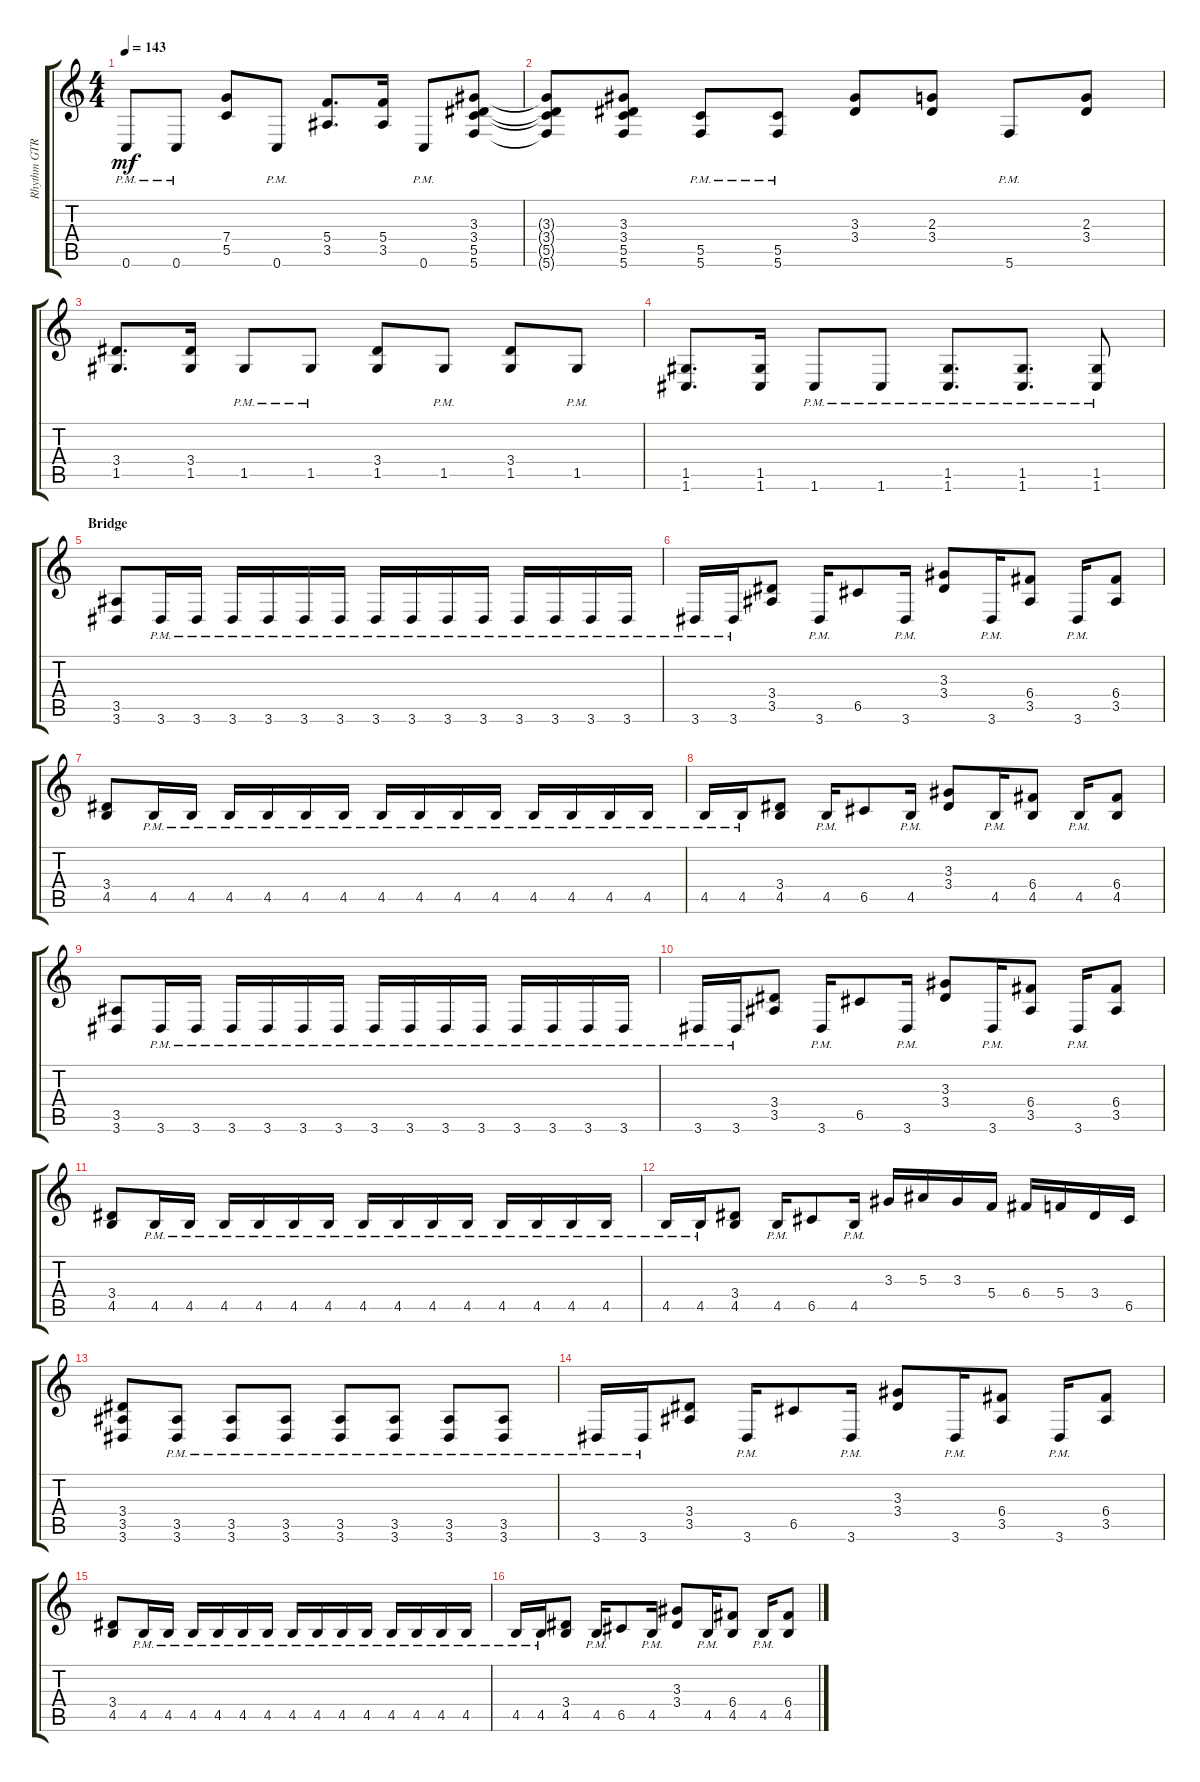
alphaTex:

\track ("Rhythm GTR 2" "Rhythm GTR") {instrument distortionguitar}
\staff {score tabs}
\tuning (D4 A3 F3 C3 G2 C2) {hide}
\ts (4 4)
\tempo 143
\clef g2
\ks aminor
0.6{pm}.8{dy mf} 0.6{pm}.8 (7.4 5.5).8 0.6{pm}.8 (5.4 3.5).8{d} (5.4 3.5).16 0.6{pm}.8 (3.3 3.4 5.5 5.6).8 |
(3.3{t} 3.4{t} 5.5{t} 5.6{t}).8 (3.3 3.4 5.5 5.6).8 (5.5{pm} 5.6{pm}).8 (5.5{pm} 5.6{pm}).8 (3.3 3.4).8 (2.3 3.4).8 5.6{pm}.8 (2.3 3.4).8 |
(3.4 1.5).8{d} (3.4 1.5).16 1.5{pm}.8 1.5{pm}.8 (3.4 1.5).8 1.5{pm}.8 (3.4 1.5).8 1.5{pm}.8 |
(1.5 1.6).8{d} (1.5 1.6).16 1.6{pm}.8 1.6{pm}.8 (1.5{pm} 1.6{pm}).8{d} (1.5{pm} 1.6{pm}).8{d} (1.5{pm} 1.6{pm}).8 |
\section ("" "Bridge")
(3.5 3.6).8 3.6{pm}.16 3.6{pm}.16 3.6{pm}.16 3.6{pm}.16 3.6{pm}.16 3.6{pm}.16 3.6{pm}.16 3.6{pm}.16 3.6{pm}.16 3.6{pm}.16 3.6{pm}.16 3.6{pm}.16 3.6{pm}.16 3.6{pm}.16 |
3.6{pm}.16 3.6{pm}.16 (3.4 3.5).8 3.6{pm}.16 6.5.8 3.6{pm}.16 (3.3 3.4).8 3.6{pm}.16 (6.4 3.5).8 3.6{pm}.16 (6.4 3.5).8 |
(3.4 4.5).8 4.5{pm}.16 4.5{pm}.16 4.5{pm}.16 4.5{pm}.16 4.5{pm}.16 4.5{pm}.16 4.5{pm}.16 4.5{pm}.16 4.5{pm}.16 4.5{pm}.16 4.5{pm}.16 4.5{pm}.16 4.5{pm}.16 4.5{pm}.16 |
4.5{pm}.16 4.5{pm}.16 (3.4 4.5).8 4.5{pm}.16 6.5.8 4.5{pm}.16 (3.3 3.4).8 4.5{pm}.16 (6.4 4.5).8 4.5{pm}.16 (6.4 4.5).8 |
(3.5 3.6).8 3.6{pm}.16 3.6{pm}.16 3.6{pm}.16 3.6{pm}.16 3.6{pm}.16 3.6{pm}.16 3.6{pm}.16 3.6{pm}.16 3.6{pm}.16 3.6{pm}.16 3.6{pm}.16 3.6{pm}.16 3.6{pm}.16 3.6{pm}.16 |
3.6{pm}.16 3.6{pm}.16 (3.4 3.5).8 3.6{pm}.16 6.5.8 3.6{pm}.16 (3.3 3.4).8 3.6{pm}.16 (6.4 3.5).8 3.6{pm}.16 (6.4 3.5).8 |
(3.4 4.5).8 4.5{pm}.16 4.5{pm}.16 4.5{pm}.16 4.5{pm}.16 4.5{pm}.16 4.5{pm}.16 4.5{pm}.16 4.5{pm}.16 4.5{pm}.16 4.5{pm}.16 4.5{pm}.16 4.5{pm}.16 4.5{pm}.16 4.5{pm}.16 |
4.5{pm}.16 4.5{pm}.16 (3.4 4.5).8 4.5{pm}.16 6.5.8 4.5{pm}.16 3.3.16 5.3.16 3.3.16 5.4.16 6.4.16 5.4.16 3.4.16 6.5.16 |
(3.4 3.5 3.6).8 (3.5{pm} 3.6{pm}).8 (3.5{pm} 3.6{pm}).8 (3.5{pm} 3.6{pm}).8 (3.5{pm} 3.6{pm}).8 (3.5{pm} 3.6{pm}).8 (3.5{pm} 3.6{pm}).8 (3.5{pm} 3.6{pm}).8 |
3.6{pm}.16 3.6{pm}.16 (3.4 3.5).8 3.6{pm}.16 6.5.8 3.6{pm}.16 (3.3 3.4).8 3.6{pm}.16 (6.4 3.5).8 3.6{pm}.16 (6.4 3.5).8 |
(3.4 4.5).8 4.5{pm}.16 4.5{pm}.16 4.5{pm}.16 4.5{pm}.16 4.5{pm}.16 4.5{pm}.16 4.5{pm}.16 4.5{pm}.16 4.5{pm}.16 4.5{pm}.16 4.5{pm}.16 4.5{pm}.16 4.5{pm}.16 4.5{pm}.16 |
4.5{pm}.16 4.5{pm}.16 (3.4 4.5).8 4.5{pm}.16 6.5.8 4.5{pm}.16 (3.3 3.4).8 4.5{pm}.16 (6.4 4.5).8 4.5{pm}.16 (6.4 4.5).8
